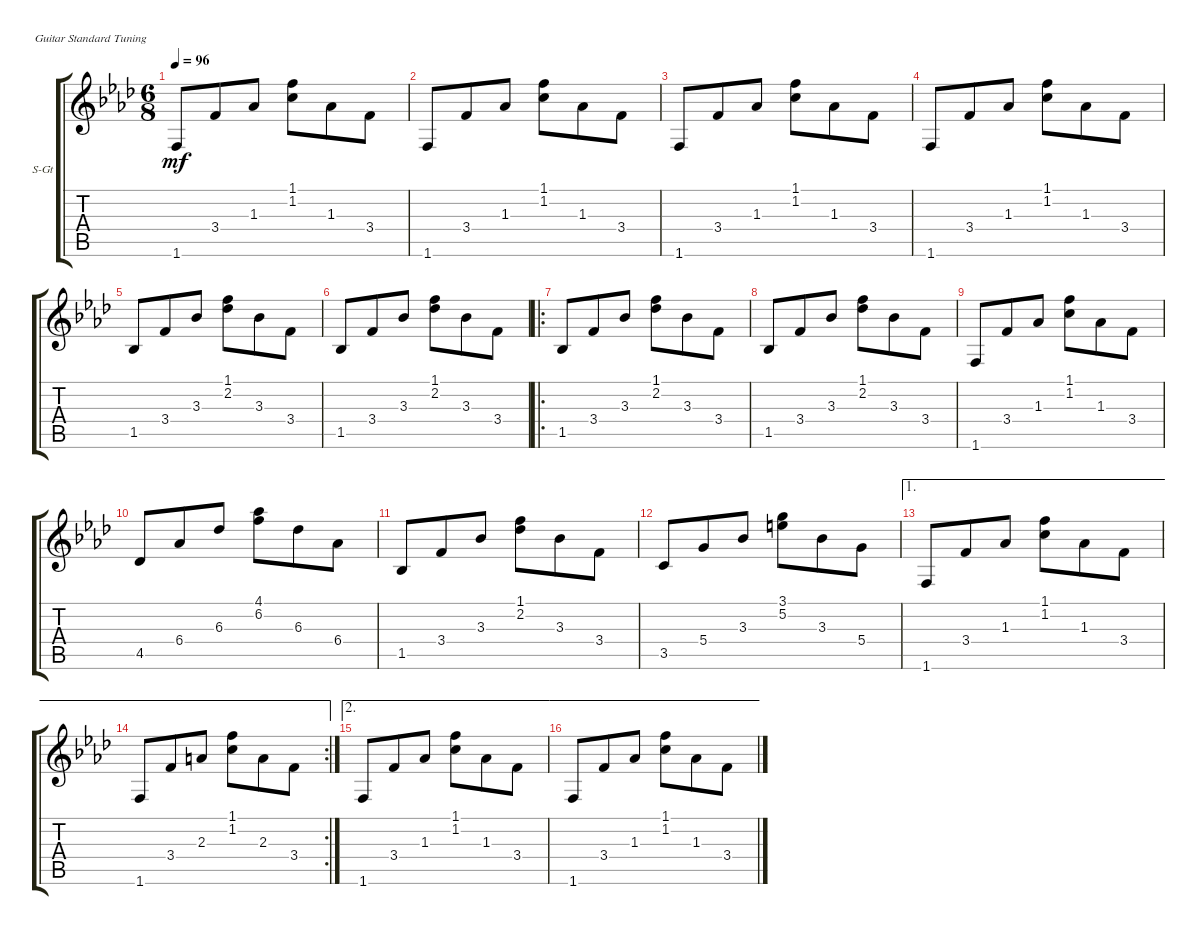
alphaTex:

\defaultSystemsLayout 4
\bracketExtendMode groupsimilarinstruments
\firstSystemTrackNameOrientation horizontal
\otherSystemsTrackNameOrientation horizontal
\track ("Steel Guitar" "S-Gt") {instrument acousticguitarsteel}
\staff {score tabs}
\tuning (E4 B3 G3 D3 A2 E2)
\ts (6 8)
\tempo 96
\clef g2
\ks fminor
1.6.8{dy mf} 3.4.8 1.3.8 (1.2 1.1).8 1.3.8 3.4.8 |
1.6.8 3.4.8 1.3.8 (1.2 1.1).8 1.3.8 3.4.8 |
1.6.8 3.4.8 1.3.8 (1.2 1.1).8 1.3.8 3.4.8 |
1.6.8 3.4.8 1.3.8 (1.2 1.1).8 1.3.8 3.4.8 |
1.5.8 3.4.8 3.3.8 (2.2 1.1).8 3.3.8 3.4.8 |
1.5.8 3.4.8 3.3.8 (2.2 1.1).8 3.3.8 3.4.8 |
\ro
1.5.8 3.4.8 3.3.8 (2.2 1.1).8 3.3.8 3.4.8 |
1.5.8 3.4.8 3.3.8 (2.2 1.1).8 3.3.8 3.4.8 |
1.6.8 3.4.8 1.3.8 (1.2 1.1).8 1.3.8 3.4.8 |
4.5.8 6.4.8 6.3.8 (6.2 4.1).8 6.3.8 6.4.8 |
1.5.8 3.4.8 3.3.8 (2.2 1.1).8 3.3.8 3.4.8 |
3.5.8 5.4.8 3.3.8 (5.2 3.1).8 3.3.8 5.4.8 |
\ae 1
1.6.8 3.4.8 1.3.8 (1.2 1.1).8 1.3.8 3.4.8 |
\ae 1
\rc 2
1.6.8 3.4.8 2.3.8 (1.2 1.1).8 2.3.8 3.4.8 |
\ae 2
1.6.8 3.4.8 1.3.8 (1.2 1.1).8 1.3.8 3.4.8 |
\ae 2
1.6.8 3.4.8 1.3.8 (1.2 1.1).8 1.3.8 3.4.8
